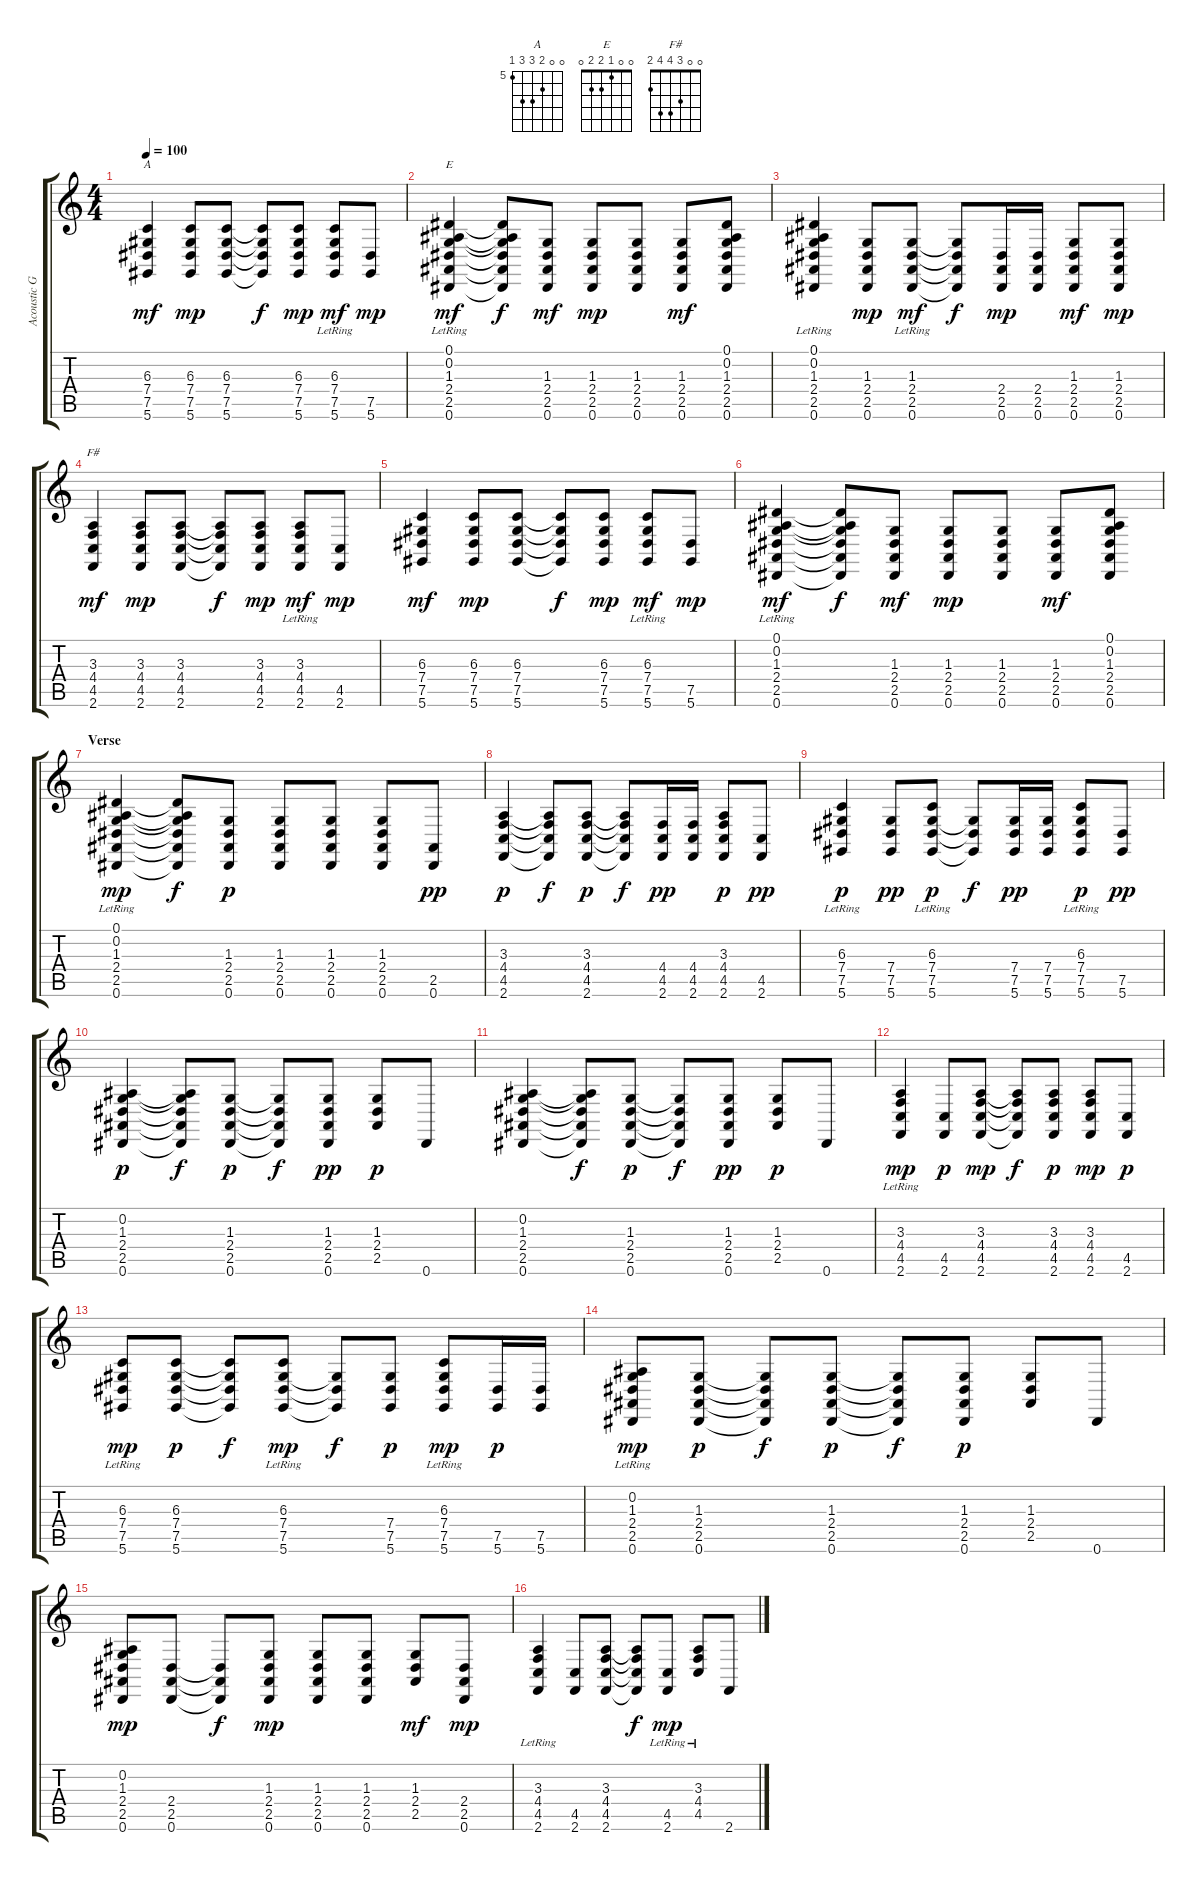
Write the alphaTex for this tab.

\track ("Acoustic Guitar ----- The Edge" "Acoustic G") {instrument harpsichord}
\staff {score tabs}
\tuning (Eb4 Bb3 Gb3 Db3 Ab2 Eb2) {hide}
\chord ("A" 0 0 6 7 7 5) {firstfret 5}
\chord ("E" 0 0 1 2 2 0)
\chord ("F#" 0 0 3 4 4 2)
\ts (4 4)
\tempo 100
\clef g2
\ks c
(6.3 7.4 7.5 5.6).4{ch "A" dy mf} (6.3 7.4 7.5 5.6).8{dy mp} (6.3 7.4 7.5 5.6).8 (6.3{t} 7.4{t} 7.5{t} 5.6{t}).8{dy f} (6.3 7.4 7.5 5.6).8{dy mp} (6.3{lr} 7.4{lr} 7.5 5.6).8{dy mf} (7.5 5.6).8{dy mp} |
(0.1{lr} 0.2{lr} 1.3 2.4 2.5 0.6).4{ch "E" dy mf} (0.1{t} 0.2{t} 1.3{t} 2.4{t} 2.5{t} 0.6{t}).8{dy f} (1.3 2.4 2.5 0.6).8{dy mf} (1.3 2.4 2.5 0.6).8{dy mp} (1.3 2.4 2.5 0.6).8 (1.3 2.4 2.5 0.6).8{dy mf} (0.1 0.2 1.3 2.4 2.5 0.6).8 |
(0.1{lr} 0.2{lr} 1.3 2.4 2.5 0.6).4 (1.3 2.4 2.5 0.6).8{dy mp} (1.3{lr} 2.4 2.5 0.6).8{dy mf} (1.3{t} 2.4{t} 2.5{t} 0.6{t}).8{dy f} (2.4 2.5 0.6).16{dy mp} (2.4 2.5 0.6).16 (1.3 2.4 2.5 0.6).8{dy mf} (1.3 2.4 2.5 0.6).8{dy mp} |
(3.3 4.4 4.5 2.6).4{ch "F#" dy mf} (3.3 4.4 4.5 2.6).8{dy mp} (3.3 4.4 4.5 2.6).8 (3.3{t} 4.4{t} 4.5{t} 2.6{t}).8{dy f} (3.3 4.4 4.5 2.6).8{dy mp} (3.3{lr} 4.4{lr} 4.5 2.6).8{dy mf} (4.5 2.6).8{dy mp} |
(6.3 7.4 7.5 5.6).4{dy mf} (6.3 7.4 7.5 5.6).8{dy mp} (6.3 7.4 7.5 5.6).8 (6.3{t} 7.4{t} 7.5{t} 5.6{t}).8{dy f} (6.3 7.4 7.5 5.6).8{dy mp} (6.3{lr} 7.4{lr} 7.5 5.6).8{dy mf} (7.5 5.6).8{dy mp} |
(0.1{lr} 0.2{lr} 1.3 2.4 2.5 0.6).4{dy mf} (0.1{t} 0.2{t} 1.3{t} 2.4{t} 2.5{t} 0.6{t}).8{dy f} (1.3 2.4 2.5 0.6).8{dy mf} (1.3 2.4 2.5 0.6).8{dy mp} (1.3 2.4 2.5 0.6).8 (1.3 2.4 2.5 0.6).8{dy mf} (0.1 0.2 1.3 2.4 2.5 0.6).8 |
\section ("" "Verse")
(0.1{lr} 0.2{lr} 1.3 2.4 2.5 0.6).4{dy mp} (0.1{t} 0.2{t} 1.3{t} 2.4{t} 2.5{t} 0.6{t}).8{dy f} (1.3 2.4 2.5 0.6).8{dy p} (1.3 2.4 2.5 0.6).8 (1.3 2.4 2.5 0.6).8 (1.3 2.4 2.5 0.6).8 (2.5 0.6).8{dy pp} |
(3.3 4.4 4.5 2.6).4{dy p} (3.3{t} 4.4{t} 4.5{t} 2.6{t}).8{dy f} (3.3 4.4 4.5 2.6).8{dy p} (3.3{t} 4.4{t} 4.5{t} 2.6{t}).8{dy f} (4.4 4.5 2.6).16{dy pp} (4.4 4.5 2.6).16 (3.3 4.4 4.5 2.6).8{dy p} (4.5 2.6).8{dy pp} |
(6.3{lr} 7.4 7.5 5.6).4{dy p} (7.4 7.5 5.6).8{dy pp} (6.3{lr} 7.4 7.5 5.6).8{dy p} (7.4{t} 7.5{t} 5.6{t}).8{dy f} (7.4 7.5 5.6).16{dy pp} (7.4 7.5 5.6).16 (6.3{lr} 7.4{lr} 7.5 5.6).8{dy p} (7.5 5.6).8{dy pp} |
(0.2 1.3 2.4 2.5 0.6).4{dy p} (0.2{t} 1.3{t} 2.4{t} 2.5{t} 0.6{t}).8{dy f} (1.3 2.4 2.5 0.6).8{dy p} (1.3{t} 2.4{t} 2.5{t} 0.6{t}).8{dy f} (1.3 2.4 2.5 0.6).8{dy pp} (1.3 2.4 2.5).8{dy p} 0.6.8 |
(0.2 1.3 2.4 2.5 0.6).4 (0.2{t} 1.3{t} 2.4{t} 2.5{t} 0.6{t}).8{dy f} (1.3 2.4 2.5 0.6).8{dy p} (1.3{t} 2.4{t} 2.5{t} 0.6{t}).8{dy f} (1.3 2.4 2.5 0.6).8{dy pp} (1.3 2.4 2.5).8{dy p} 0.6.8 |
(3.3{lr} 4.4{lr} 4.5 2.6).4{dy mp} (4.5 2.6).8{dy p} (3.3 4.4 4.5 2.6).8{dy mp} (3.3{t} 4.4{t} 4.5{t} 2.6{t}).8{dy f} (3.3 4.4 4.5 2.6).8{dy p} (3.3 4.4 4.5 2.6).8{dy mp} (4.5 2.6).8{dy p} |
(6.3{lr} 7.4 7.5 5.6).8{dy mp} (6.3 7.4 7.5 5.6).8{dy p} (6.3{t} 7.4{t} 7.5{t} 5.6{t}).8{dy f} (6.3{lr} 7.4 7.5 5.6).8{dy mp} (7.4{t} 7.5{t} 5.6{t}).8{dy f} (7.4 7.5 5.6).8{dy p} (6.3{lr} 7.4{lr} 7.5 5.6).8{dy mp} (7.5 5.6).16{dy p} (7.5 5.6).16 |
(0.2{lr} 1.3 2.4 2.5 0.6).8{dy mp} (1.3 2.4 2.5 0.6).8{dy p} (1.3{t} 2.4{t} 2.5{t} 0.6{t}).8{dy f} (1.3 2.4 2.5 0.6).8{dy p} (1.3{t} 2.4{t} 2.5{t} 0.6{t}).8{dy f} (1.3 2.4 2.5 0.6).8{dy p} (1.3 2.4 2.5).8 0.6.8 |
(0.2 1.3 2.4 2.5 0.6).8{dy mp} (2.4 2.5 0.6).8 (2.4{t} 2.5{t} 0.6{t}).8{dy f} (1.3 2.4 2.5 0.6).8{dy mp} (1.3 2.4 2.5 0.6).8 (1.3 2.4 2.5 0.6).8 (1.3 2.4 2.5).8{dy mf} (2.4 2.5 0.6).8{dy mp} |
(3.3{lr} 4.4{lr} 4.5 2.6).4 (4.5 2.6).8 (3.3 4.4 4.5 2.6).8 (3.3{t} 4.4{t} 4.5{t} 2.6{t}).8{dy f} (4.5 2.6{lr}).8{dy mp} (3.3{lr} 4.4{lr} 4.5{lr}).8 2.6.8
